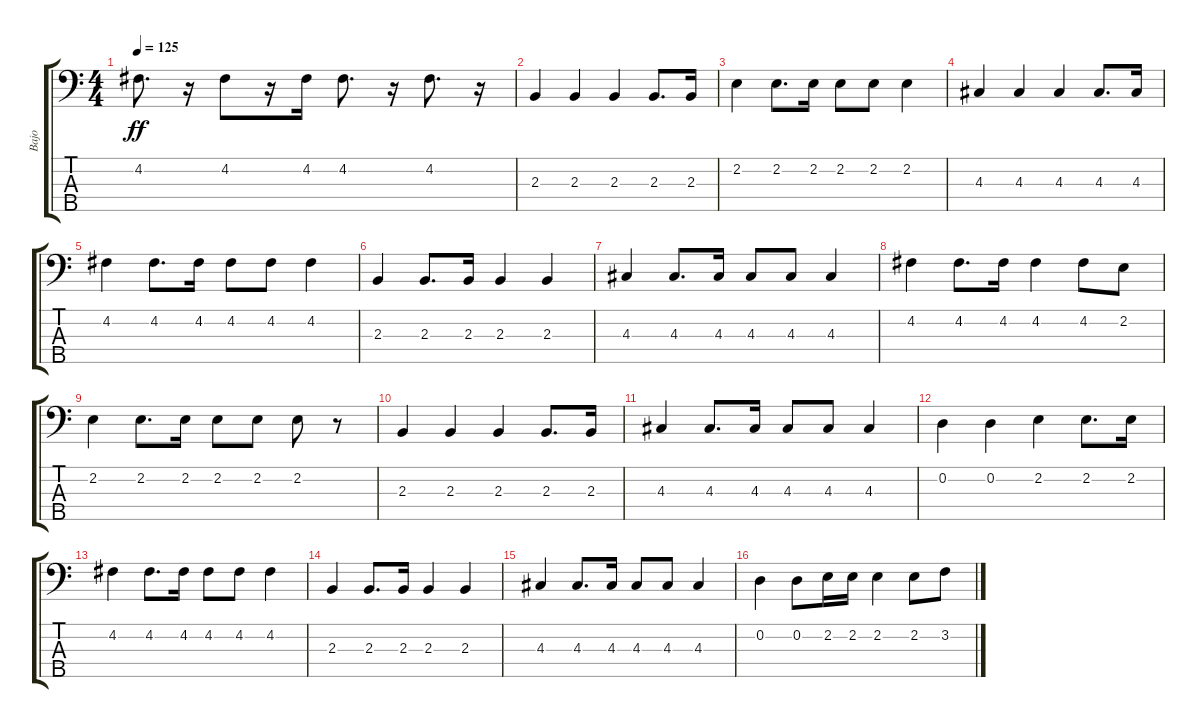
\track ("Bajo" "Bajo") {instrument fretlessbass}
\staff {score tabs}
\tuning (G2 D2 A1 E1 B0) {hide}
\ts (4 4)
\tempo 125
\clef f4
\ks c
4.2.8{d dy ff} r.16 4.2.8 r.16 4.2.16 4.2.8{d} r.16 4.2.8{d} r.16 |
2.3.4{instrument synthbass2} 2.3.4 2.3.4 2.3.8{d} 2.3.16 |
2.2.4 2.2.8{d} 2.2.16 2.2.8 2.2.8 2.2.4 |
4.3.4 4.3.4 4.3.4 4.3.8{d} 4.3.16 |
4.2.4 4.2.8{d} 4.2.16 4.2.8 4.2.8 4.2.4 |
2.3.4 2.3.8{d} 2.3.16 2.3.4 2.3.4 |
4.3.4 4.3.8{d} 4.3.16 4.3.8 4.3.8 4.3.4 |
4.2.4 4.2.8{d} 4.2.16 4.2.4 4.2.8 2.2.8 |
2.2.4 2.2.8{d} 2.2.16 2.2.8 2.2.8 2.2.8 r.8 |
2.3.4 2.3.4 2.3.4 2.3.8{d} 2.3.16 |
4.3.4 4.3.8{d} 4.3.16 4.3.8 4.3.8 4.3.4 |
0.2.4 0.2.4 2.2.4 2.2.8{d} 2.2.16 |
4.2.4 4.2.8{d} 4.2.16 4.2.8 4.2.8 4.2.4 |
2.3.4 2.3.8{d} 2.3.16 2.3.4 2.3.4 |
4.3.4 4.3.8{d} 4.3.16 4.3.8 4.3.8 4.3.4 |
0.2.4 0.2.8 2.2.16 2.2.16 2.2.4 2.2.8 3.2.8
